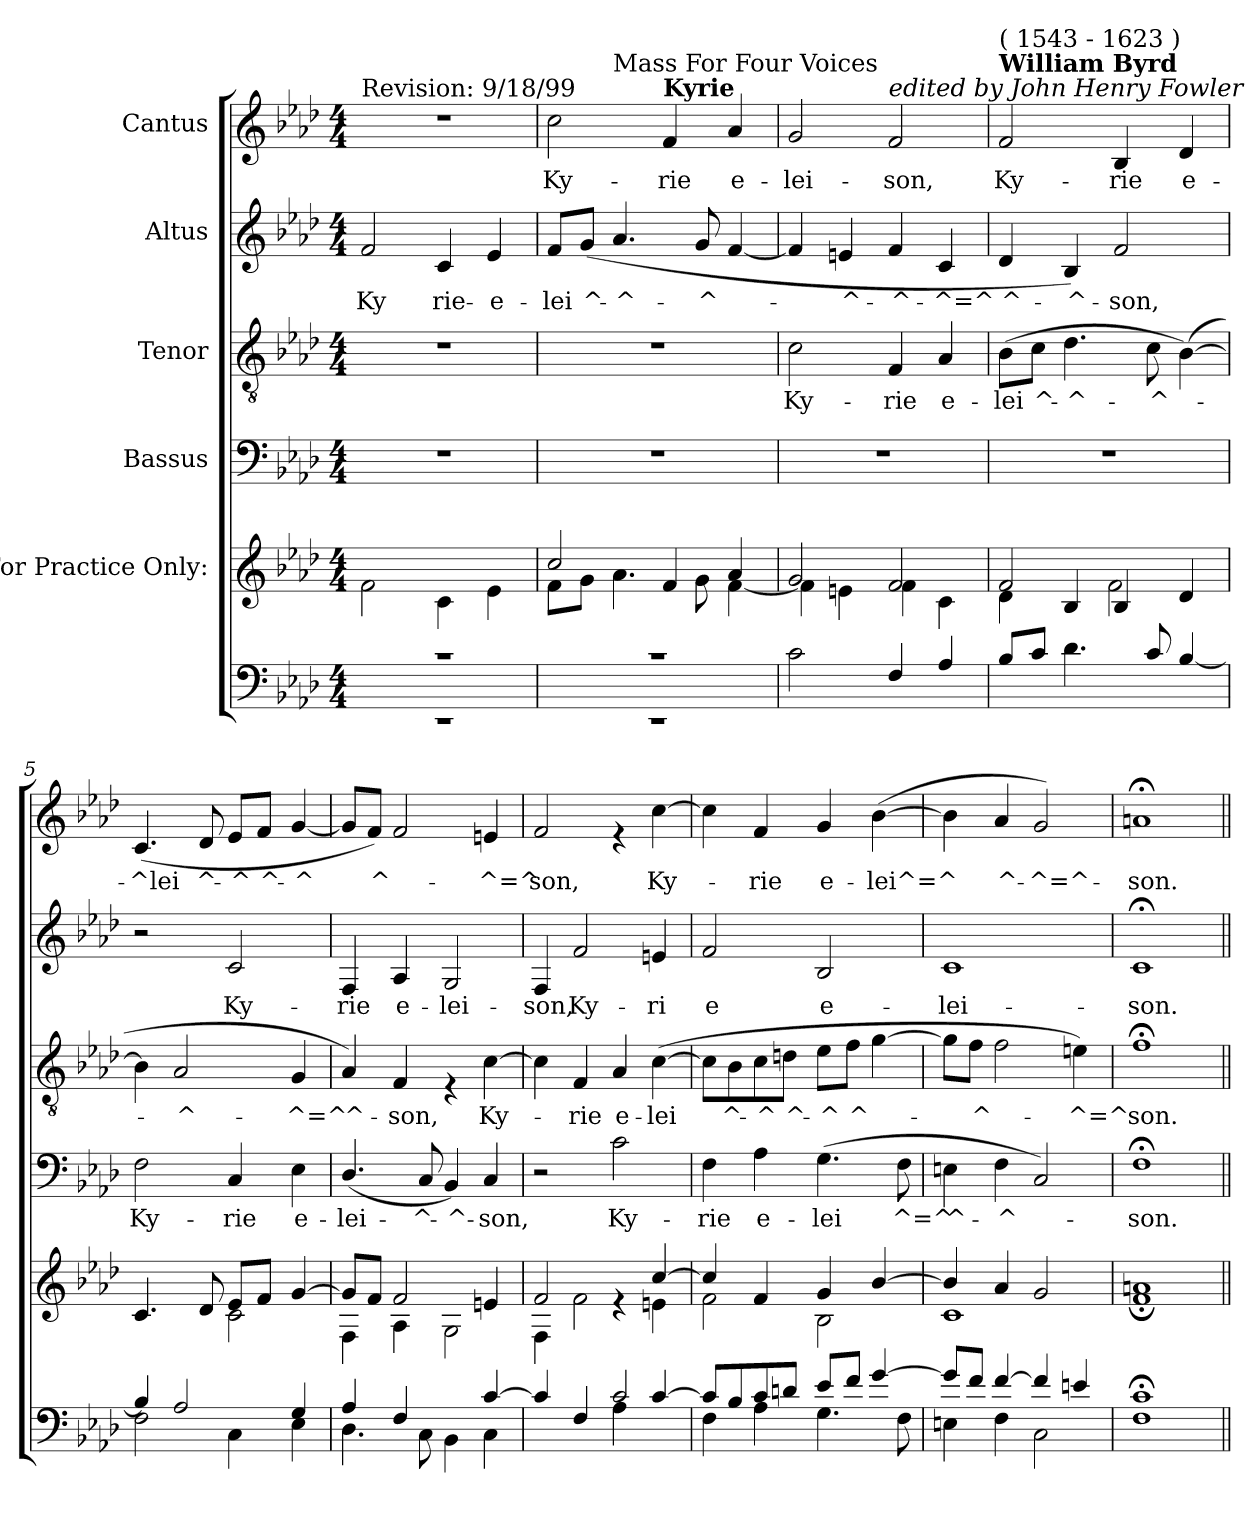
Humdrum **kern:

**kern	**kern	**kern	**text	**kern	**text	**kern	**text	**kern	**text
*part6	*part5	*part4	*part4	*part3	*part3	*part2	*part2	*part1	*part1
*staff6	*staff5	*staff4	*staff4	*staff3	*staff3	*staff2	*staff2	*staff1	*staff1
*	*I"For Practice Only:	*I"Bassus	*	*I"Tenor	*	*I"Altus	*	*I"Cantus	*
*clefF4	*clefG2	*clefF4	*	*clefGv2	*	*clefG2	*	*clefG2	*
*k[b-e-a-d-]	*k[b-e-a-d-]	*k[b-e-a-d-]	*	*k[b-e-a-d-]	*	*k[b-e-a-d-]	*	*k[b-e-a-d-]	*
*A-:	*A-:	*A-:	*	*A-:	*	*A-:	*	*A-:	*
*M4/4	*M4/4	*M4/4	*	*M4/4	*	*M4/4	*	*M4/4	*
=1	=1	=1	=1	=1	=1	=1	=1	=1	=1
*^	*	*	*	*	*	*	*	*	*
!	!	!	!	!	!	!	!	!	!LO:TX:a:t=Revision&colon;  9/18/99	!
!	!	!	!	!	!	!	!	!LO:LY:b	!	!
1rc	1rEE	2f\	1r	.	1r	.	2f/	Ky	1r	.
!	!	!	!	!	!	!	!	!LO:LY:b	!	!
.	.	4c\	.	.	.	.	4c/	rie-	.	.
!	!	!	!	!	!	!	!	!LO:LY:b	!	!
.	.	4e-\	.	.	.	.	4e-/	-e-	.	.
=2	=2	=2	=2	=2	=2	=2	=2	=2	=2	=2
*	*	*^	*	*	*	*	*	*	*	*
!	!	!	!	!	!	!	!	!	!LO:LY:b	!	!LO:LY:b
*	*	*	*	*	*	*	*	*	*	*^	*
1rc	1rEE	2cc/	8f\L	1r	.	1r	.	8f/L	-lei	2cc\	4ryy	Ky-
!	!	!	!	!	!	!	!	!	!LO:LY:b	!	!	!
.	.	.	8g\J	.	.	.	.	(<8g/J	^-	.	.	.
!	!	!	!	!	!	!	!	!	!	!	!LO:TX:a:t=Mass For Four Voices	!
!	!	!	!	!	!	!	!	!	!LO:LY:b	!	!	!
.	.	.	4.a-\	.	.	.	.	4.a-/	-^-	.	2.ryy	.
!	!	!	!	!	!	!	!	!	!	!LO:TX:a:B:t=Kyrie	!	!
!	!	!	!	!	!	!	!	!	!	!	!	!LO:LY:b
.	.	4f/	.	.	.	.	.	.	.	4f/	.	-rie
!	!	!	!	!	!	!	!	!	!LO:LY:b	!	!	!
.	.	.	8g\	.	.	.	.	8g/	-^-	.	.	.
!	!	!	!	!	!	!	!	!	!	!	!	!LO:LY:b
.	.	4a-/	[>4f\	.	.	.	.	[<4f/	.	4a-/	.	e-
*v	*v	*	*	*	*	*	*	*	*	*	*	*
=3	=3	=3	=3	=3	=3	=3	=3	=3	=3	=3	=3
!	!	!	!	!	!	!LO:LY:b	!	!	!	!	!LO:LY:b
*	*	*	*	*	*	*	*	*	*v	*v	*
2c\	2g/	4f\]	1r	.	2c\	Ky-	4f/]	.	2g/	-lei-
!	!	!	!	!	!	!	!	!LO:LY:b	!	!
.	.	4en\	.	.	.	.	4en/	-^-	.	.
!	!	!	!	!	!	!	!	!	!LO:TX:a:i:t=edited by John Henry Fowler	!
!	!	!	!	!	!	!LO:LY:b	!	!LO:LY:b	!	!LO:LY:b
4F/	2f/	4f\	.	.	4F/	-rie	4f/	-^-	2f/	-son,
!	!	!	!	!	!	!LO:LY:b	!	!LO:LY:b	!	!
4A-/	.	4c\	.	.	4A-/	e-	4c/	-^=^	.	.
=4	=4	=4	=4	=4	=4	=4	=4	=4	=4	=4
!	!	!	!	!	!	!	!	!	!LO:TX:a:B:t=William Byrd	!
!	!	!	!	!	!	!	!	!	!LO:TX:a:t=( 1543 - 1623 )	!
!	!	!	!	!	!	!LO:LY:b	!	!LO:LY:b	!	!LO:LY:b
8B-/L	2f/	4d-\	1r	.	(>8B-\L	-lei	4d-/	^-	2f/	Ky-
!	!	!	!	!	!	!LO:LY:b	!	!	!	!
8c/J	.	.	.	.	8c\J	^-	.	.	.	.
!	!	!	!	!	!	!LO:LY:b	!	!LO:LY:b	!	!
4.d-\	.	4B-/	.	.	4.d-\	-^-	4B-/)	-^-	.	.
!	!	!	!	!	!	!	!	!LO:LY:b	!	!LO:LY:b
.	4B-/	2f\	.	.	.	.	2f/	-son,	4B-/	-rie
!	!	!	!	!	!	!LO:LY:b	!	!	!	!
8c/	.	.	.	.	8c\	-^-	.	.	.	.
!	!	!	!	!	!	!	!	!	!	!LO:LY:b
[<4B-/	4d-/	.	.	.	(>[>4B-\)	.	.	.	4d-/	e-
!!LO:LB:g=z
=5	=5	=5	=5	=5	=5	=5	=5	=5	=5	=5
*^	*	*	*	*	*	*	*	*	*	*
!	!	!	!	!	!LO:LY:b	!	!	!	!	!	!LO:LY:b
4B-/]	2F\	4.c/	2ryy	2F\	Ky-	4B-\]	.	2r	.	(<4.c/	-^lei
!	!	!	!	!	!	!	!LO:LY:b	!	!	!	!
2A-/	.	.	.	.	.	2A-/	-^-	.	.	.	.
!	!	!	!	!	!	!	!	!	!	!	!LO:LY:b
.	.	8d-/	.	.	.	.	.	.	.	8d-/	^-
!	!	!	!	!	!LO:LY:b	!	!	!	!LO:LY:b	!	!LO:LY:b
.	4C\	8e-/L	2c\	4C/	-rie	.	.	2c/	Ky-	8e-/L	-^
!	!	!	!	!	!	!	!	!	!	!	!LO:LY:b
.	.	8f/J	.	.	.	.	.	.	.	8f/J	^-
!	!	!	!	!	!LO:LY:b	!	!LO:LY:b	!	!	!	!LO:LY:b
4G/	4E-\	[<4g/	.	4E-\	e-	4G/	-^=^	.	.	[<4g/	-^
=6	=6	=6	=6	=6	=6	=6	=6	=6	=6	=6	=6
!	!	!	!	!	!LO:LY:b	!	!LO:LY:b	!	!LO:LY:b	!	!
4A-/	4.D-\	8g/L]	4F\	(<4.D-/	-lei-	4A-/)	^-	4F/	-rie	8g/L]	.
!	!	!	!	!	!	!	!	!	!	!	!LO:LY:b
.	.	8f/J	.	.	.	.	.	.	.	8f/J)	^-
!	!	!	!	!	!	!	!LO:LY:b	!	!LO:LY:b	!	!
4F/	.	2f/	4A-\	.	.	4F/	-son,	4A-/	e-	2f/	.
!	!	!	!	!	!LO:LY:b	!	!	!	!	!	!
.	8C\	.	.	8C/	-^-	.	.	.	.	.	.
!	!	!	!	!	!LO:LY:b	!	!	!	!LO:LY:b	!	!
4ryy	4BB-\	.	2G\	4BB-/)	-^-	4rE	.	2G/	-lei-	.	.
!	!	!	!	!	!LO:LY:b	!	!LO:LY:b	!	!	!	!LO:LY:b
[<4c/	4C\	4en/	.	4C/	-son,	[>4c\	Ky-	.	.	4en/	-^=^
=7	=7	=7	=7	=7	=7	=7	=7	=7	=7	=7	=7
!	!	!	!	!	!	!	!	!	!LO:LY:b	!	!LO:LY:b
4c/]	2ryy	2f/	4F\	2r	.	4c\]	.	4F/	-son,	2f/	son,
!	!	!	!	!	!	!	!LO:LY:b	!	!LO:LY:b	!	!
4F/	.	.	2f\	.	.	4F/	-rie	2f/	Ky-	.	.
!	!	!	!	!	!LO:LY:b	!	!LO:LY:b	!	!	!	!
4A-\	2c/	4re	.	2c\	Ky-	4A-/	e-	.	.	4re	.
!	!	!	!	!	!	!	!LO:LY:b	!	!LO:LY:b	!	!LO:LY:b
[<4c/	.	[<4cc/	4en\	.	.	(>[>4c\	-lei	4en/	-ri	[>4cc\	Ky-
=8	=8	=8	=8	=8	=8	=8	=8	=8	=8	=8	=8
!	!	!	!	!	!LO:LY:b	!	!	!	!LO:LY:b	!	!
8c/L]	4F\	4cc/]	2f\	4F\	-rie	8c\L]	.	2f/	e	4cc\]	.
!	!	!	!	!	!	!	!LO:LY:b	!	!	!	!
8B-/	.	.	.	.	.	8B-\	^-	.	.	.	.
!	!	!	!	!	!LO:LY:b	!	!LO:LY:b	!	!	!	!LO:LY:b
8c/	4A-\	4f/	.	4A-\	e-	8c\	-^	.	.	4f/	-rie
!	!	!	!	!	!	!	!LO:LY:b	!	!	!	!
8dn/J	.	.	.	.	.	8dn\J	^-	.	.	.	.
!	!	!	!	!	!LO:LY:b	!	!LO:LY:b	!	!LO:LY:b	!	!LO:LY:b
8e-/L	4.G\	4g/	2B-\	(>4.G\	-lei	8e-\L	-^	2B-/	e-	4g/	e-
!	!	!	!	!	!	!	!LO:LY:b	!	!	!	!
8f/J	.	.	.	.	.	8f\J	^-	.	.	.	.
!	!	!	!	!	!	!	!	!	!	!	!LO:LY:b
[<4g/	.	[<4b-/	.	.	.	[>4g\	.	.	.	(>[>4b-\	-lei^=^
!	!	!	!	!	!LO:LY:b	!	!	!	!	!	!
.	8F\	.	.	8F\	^=^	.	.	.	.	.	.
=9	=9	=9	=9	=9	=9	=9	=9	=9	=9	=9	=9
!	!	!	!	!	!LO:LY:b	!	!	!	!LO:LY:b	!	!
8g/L]	4En\	4b-/]	1c	4En\	^-	8g\L]	.	1c	-lei-	4b-\]	.
!	!	!	!	!	!	!	!LO:LY:b	!	!	!	!
8f/J	.	.	.	.	.	8f\J	-^-	.	.	.	.
!	!	!	!	!	!LO:LY:b	!	!	!	!	!	!LO:LY:b
[<4f/	4F\	4a-/	.	4F\	-^-	2f\	.	.	.	4a-/	^-
!	!	!	!	!	!	!	!	!	!	!	!LO:LY:b
4f/]	2C\	2g/	.	2C/)	.	.	.	.	.	2g/)	-^=^-
!	!	!	!	!	!	!	!LO:LY:b	!	!	!	!
4en/	.	.	.	.	.	4en\)	-^=^	.	.	.	.
=10	=10	=10	=10	=10	=10	=10	=10	=10	=10	=10	=10
!	!	!	!	!	!LO:LY:b	!	!LO:LY:b	!	!LO:LY:b	!	!LO:LY:b
1c;<	1F	1an	1f;<	1F;	-son.	1f;	son.	1c;<	-son.	1an;	-son.
*v	*v	*	*	*	*	*	*	*	*	*	*
*	*v	*v	*	*	*	*	*	*	*	*
=||	=||	=||	=||	=||	=||	=||	=||	=||	=||
*-	*-	*-	*-	*-	*-	*-	*-	*-	*-
